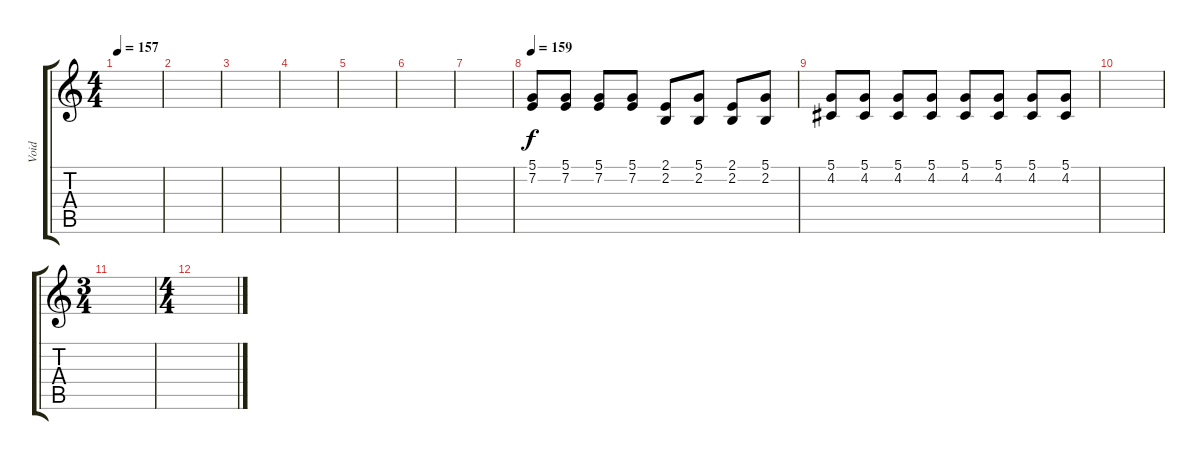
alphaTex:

\track ("Void" "Void") {instrument clarinet}
\staff {score tabs}
\tuning (D4 A3 F3 C3 G2 C2) {hide}
\ts (4 4)
\tempo 157
\clef g2
\ks c
|
|
|
|
|
|
|
\tempo 159
(5.1 7.2).8{volume 9 balance 15 instrument acousticgrandpiano} (5.1 7.2).8 (5.1 7.2).8 (5.1 7.2).8 (2.1 2.2).8 (5.1 2.2).8 (2.1 2.2).8 (5.1 2.2).8 |
(5.1 4.2).8 (5.1 4.2).8 (5.1 4.2).8 (5.1 4.2).8 (5.1 4.2).8 (5.1 4.2).8 (5.1 4.2).8 (5.1 4.2).8 |
|
\ts (3 4)
|
\ts (4 4)
